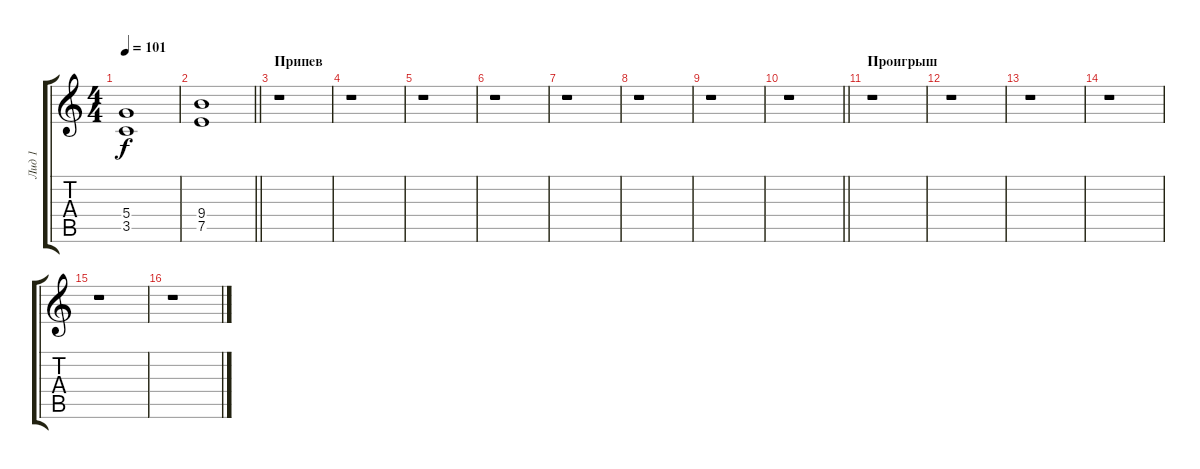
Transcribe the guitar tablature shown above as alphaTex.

\track ("Лид 1" "Лид 1") {instrument distortionguitar}
\staff {score tabs}
\tuning (E4 B3 G3 D3 A2 E2) {hide}
\ts (4 4)
\tempo 101
\clef g2
\ks c
(5.4 3.5).1{dy f} |
\barLineRight lightlight
(9.4 7.5).1 |
\section ("" "Припев")
r.1 |
r.1 |
r.1 |
r.1 |
r.1 |
r.1 |
r.1 |
\barLineRight lightlight
r.1 |
\section ("" "Проигрыш")
r.1 |
r.1 |
r.1 |
r.1 |
r.1 |
r.1
